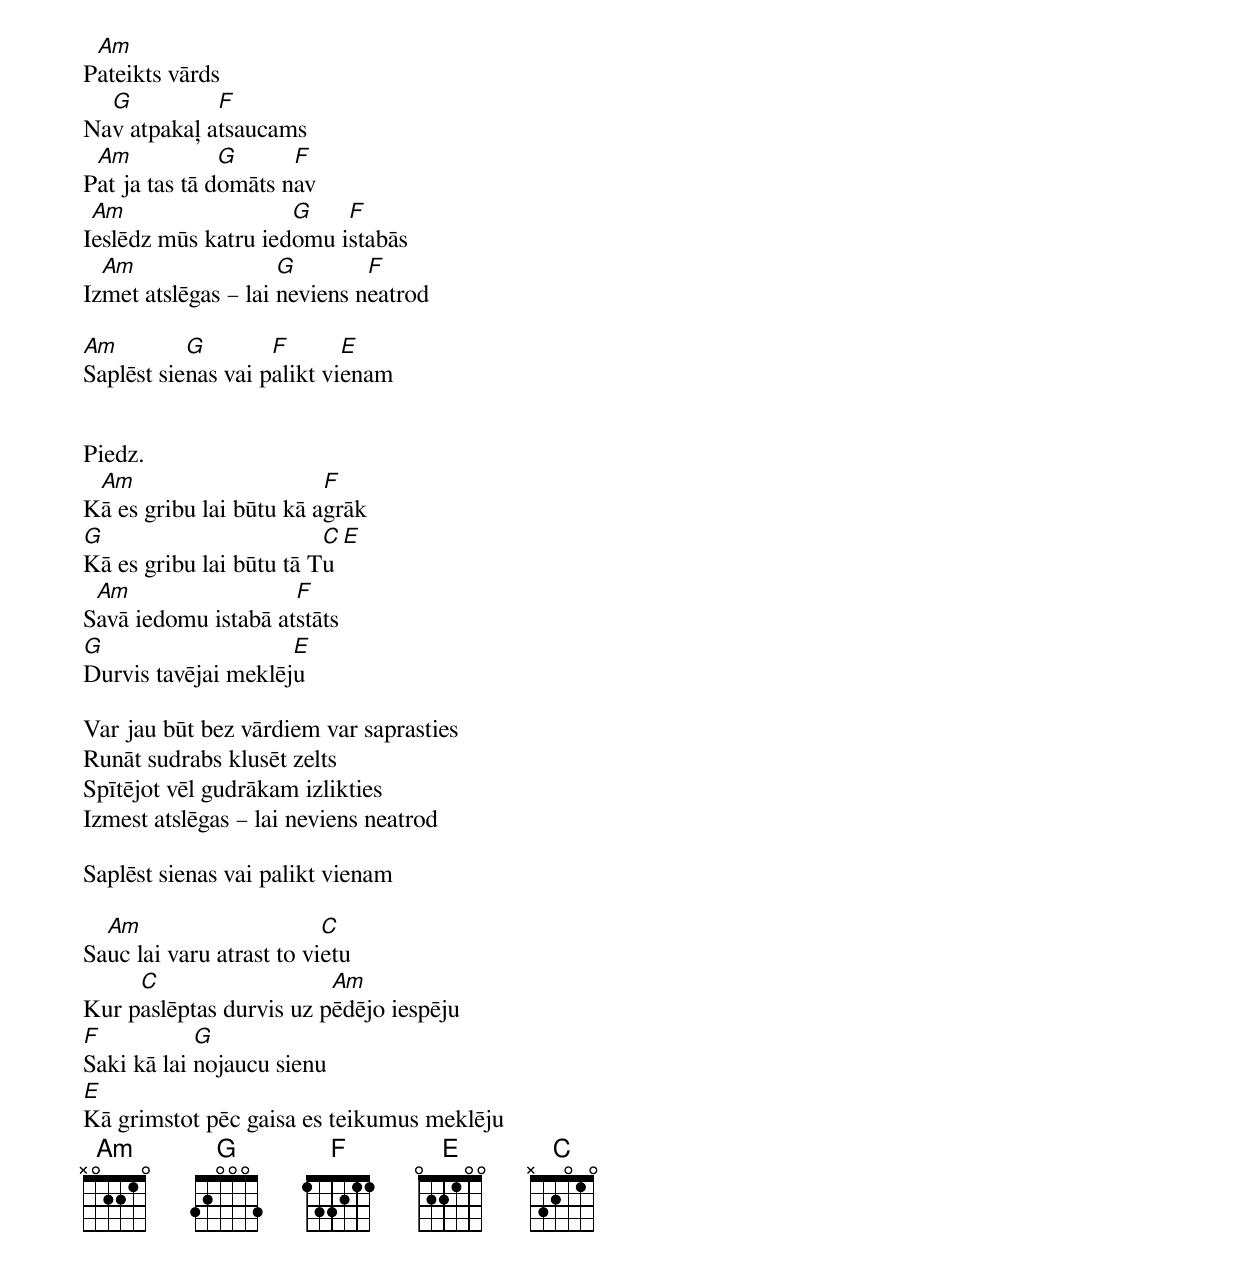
 Am
Pateikts vārds
  G          F
Nav atpakaļ atsaucams
 Am            G      F
Pat ja tas tā domāts nav
 Am                  G    F
Ieslēdz mūs katru iedomu istabās
  Am                 G        F
Izmet atslēgas – lai neviens neatrod

Am         G        F       E
Saplēst sienas vai palikt vienam


Piedz.
 Am                      F
Kā es gribu lai būtu kā agrāk
G                        C    E
Kā es gribu lai būtu tā Tu
 Am                  F
Savā iedomu istabā atstāts
G                    E
Durvis tavējai meklēju

Var jau būt bez vārdiem var saprasties
Runāt sudrabs klusēt zelts
Spītējot vēl gudrākam izlikties
Izmest atslēgas – lai neviens neatrod

Saplēst sienas vai palikt vienam

  Am                      C
Sauc lai varu atrast to vietu
     C                   Am
Kur paslēptas durvis uz pēdējo iespēju
F           G
Saki kā lai nojaucu sienu
E
Kā grimstot pēc gaisa es teikumus meklēju
